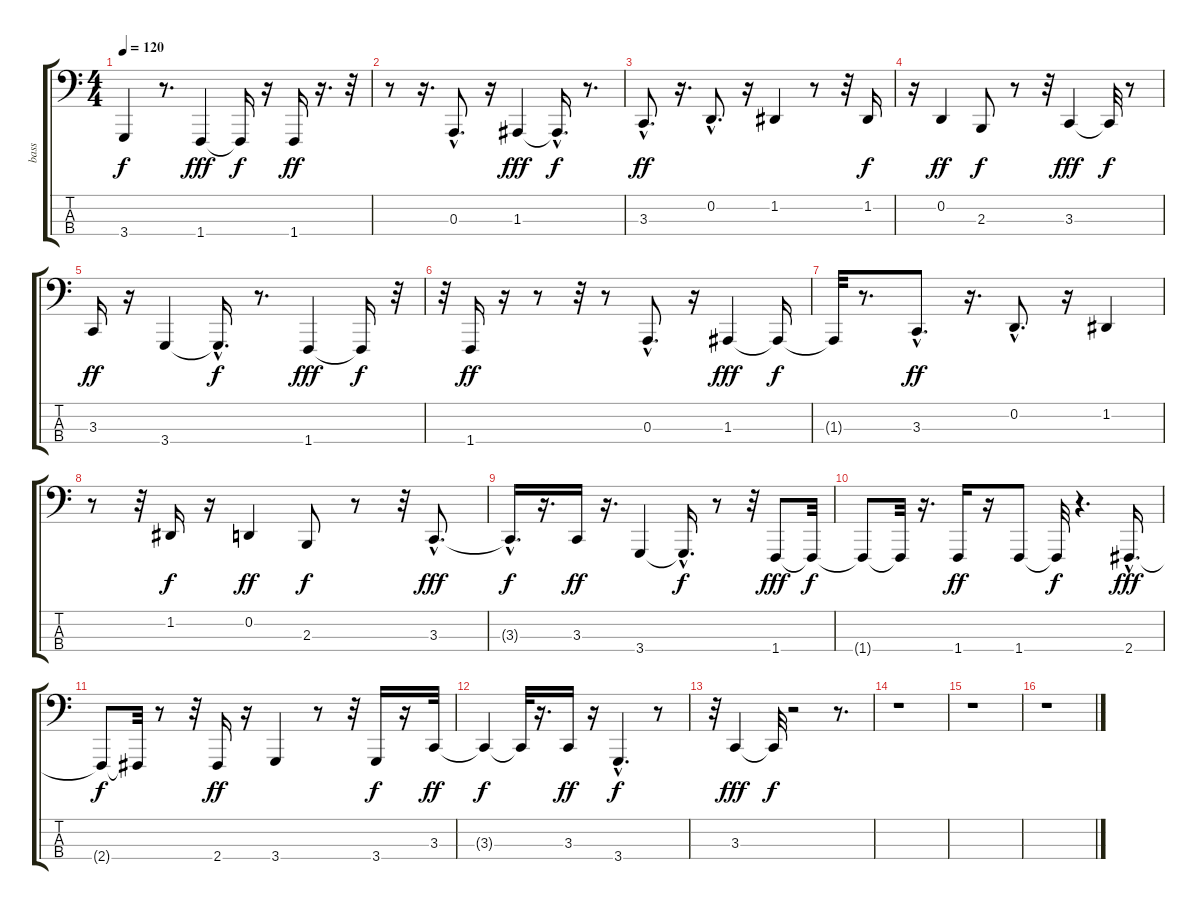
\track ("bass" "bass") {instrument acousticgrandpiano}
\staff {score tabs}
\tuning (G2 D2 A1 E1) {hide}
\ts (4 4)
\tempo 120
\clef f4
\ks c
3.4{t}.4{dy f} r.8{d} 1.4.4{dy fff} 1.4{t}.16{dy f} r.16 1.4.16{dy ff} r.16{d} r.32 |
r.8 r.16{d} 0.3{hac}.8{d} r.16 1.3.4{dy fff} 1.3{hac t}.16{d dy f} r.8{d} |
3.3{hac}.8{d dy ff} r.16{d} 0.2{hac}.8{d} r.16 1.2.4 r.8 r.32 1.2.16{dy f} |
r.16 0.2.4{dy ff} 2.3.8{dy f} r.8 r.32 3.3.4{dy fff} 3.3{t}.32{dy f} r.8 |
3.3.16{dy ff} r.16 3.4.4 3.4{hac t}.16{d dy f} r.8{d} 1.4.4{dy fff} 1.4{t}.16{dy f} r.32 |
r.32 1.4.16{dy ff} r.16 r.8 r.32 r.8 0.3{hac}.8{d} r.16 1.3.4{dy fff} 1.3{t}.16{dy f} |
1.3{t}.32 r.8{d} 3.3{hac}.8{d dy ff} r.16{d} 0.2{hac}.8{d} r.16 1.2.4 |
r.8 r.32 1.2.16{dy f} r.16 0.2.4{dy ff} 2.3.8{dy f} r.8 r.32 3.3{hac}.8{d dy fff} |
3.3{hac t}.16{d dy f} r.16{d} 3.3.16{dy ff} r.16{d} 3.4.4 3.4{hac t}.16{d dy f} r.8 r.32 1.4.8{dy fff} 1.4{t}.32{dy f} |
1.4{t}.8 1.4{t}.32 r.16{d} 1.4.16{dy ff} r.16 1.4.8 1.4{t}.32{dy f} r.4{d} 2.4{hac}.16{d dy fff} |
2.4{t}.8{dy f} 2.4{t}.32 r.8 r.32 2.4.16{dy ff} r.16 3.4.4 r.8 r.32 3.4.16{dy f} r.16 3.3.32{dy ff} |
3.3{t}.4{dy f} 3.3{t}.32 r.16{d} 3.3.16{dy ff} r.16 3.4{hac}.4{d dy f} r.8 |
r.32 3.3.4{dy fff} 3.3{t}.32{dy f} r.2 r.8{d} |
r.1 |
r.1 |
r.1
